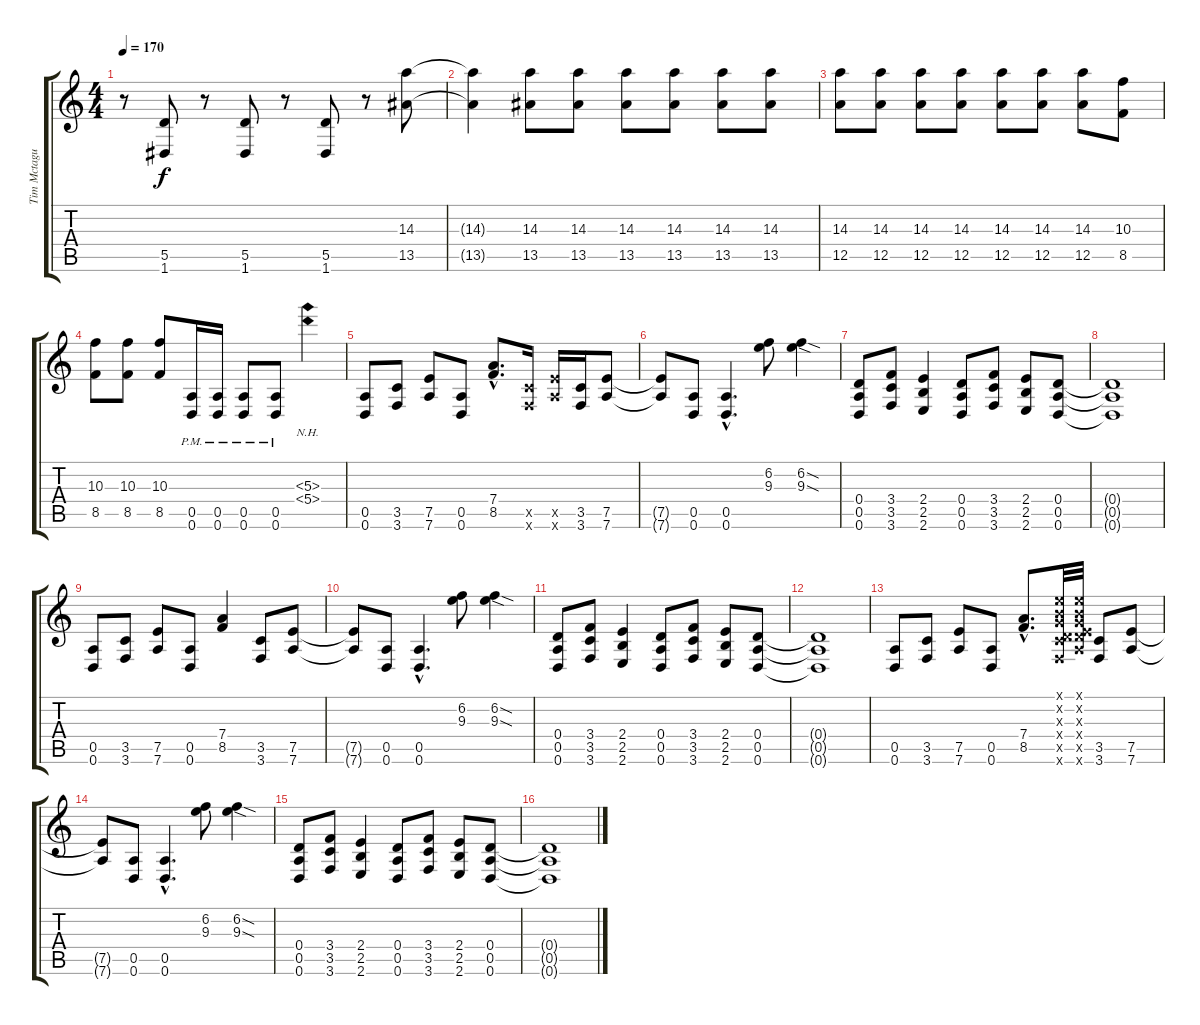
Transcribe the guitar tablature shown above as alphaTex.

\track ("Tim Mctague" "Tim Mctagu") {instrument distortionguitar}
\staff {score tabs}
\tuning (E4 B3 G3 D3 A2 D2) {hide}
\ts (4 4)
\tempo 170
\clef g2
\ks c
r.8{dy f} (5.5 1.6).8 r.8 (5.5 1.6).8 r.8 (5.5 1.6).8 r.8 (14.3 13.5).8 |
(14.3{t} 13.5{t}).4 (14.3 13.5).8 (14.3 13.5).8 (14.3 13.5).8 (14.3 13.5).8 (14.3 13.5).8 (14.3 13.5).8 |
(14.3 12.5).8 (14.3 12.5).8 (14.3 12.5).8 (14.3 12.5).8 (14.3 12.5).8 (14.3 12.5).8 (14.3 12.5).8 (10.3 8.5).8 |
(10.3 8.5).8 (10.3 8.5).8 (10.3 8.5).8 (0.5{pm} 0.6{pm}).16 (0.5{pm} 0.6{pm}).16 (0.5{pm} 0.6{pm}).8 (0.5{pm} 0.6{pm}).8 (5.3{nh} 5.4{nh}).4 |
(0.5 0.6).8 (3.5 3.6).8 (7.5 7.6).8 (0.5 0.6).8 (7.4{hac} 8.5{hac}).8{d} (3.5{x} 3.6{x}).16 (7.5{x} 7.6{x}).16 (3.5 3.6).16 (7.5 7.6).8 |
(7.5{t} 7.6{t}).8 (0.5 0.6).8 (0.5{hac} 0.6{hac}).4{d} (6.2 9.3).8 (6.2{sod} 9.3{sod}).4 |
(0.4 0.5 0.6).8 (3.4 3.5 3.6).8 (2.4 2.5 2.6).4 (0.4 0.5 0.6).8 (3.4 3.5 3.6).8 (2.4 2.5 2.6).8 (0.4 0.5 0.6).8 |
(0.4{t} 0.5{t} 0.6{t}).1 |
(0.5 0.6).8 (3.5 3.6).8 (7.5 7.6).8 (0.5 0.6).8 (7.4 8.5).4 (3.5 3.6).8 (7.5 7.6).8 |
(7.5{t} 7.6{t}).8 (0.5 0.6).8 (0.5{hac} 0.6{hac}).4{d} (6.2 9.3).8 (6.2{sod} 9.3{sod}).4 |
(0.4 0.5 0.6).8 (3.4 3.5 3.6).8 (2.4 2.5 2.6).4 (0.4 0.5 0.6).8 (3.4 3.5 3.6).8 (2.4 2.5 2.6).8 (0.4 0.5 0.6).8 |
(0.4{t} 0.5{t} 0.6{t}).1 |
(0.5 0.6).8 (3.5 3.6).8 (7.5 7.6).8 (0.5 0.6).8 (7.4{hac} 8.5{hac}).8{d} (0.1{x} 0.2{x} 0.3{x} 0.4{x} 3.5{x} 3.6{x}).32 (0.1{x} 0.2{x} 0.3{x} 0.4{x} 7.5{x} 7.6{x}).32 (3.5 3.6).8 (7.5 7.6).8 |
(7.5{t} 7.6{t}).8 (0.5 0.6).8 (0.5{hac} 0.6{hac}).4{d} (6.2 9.3).8 (6.2{sod} 9.3{sod}).4 |
(0.4 0.5 0.6).8 (3.4 3.5 3.6).8 (2.4 2.5 2.6).4 (0.4 0.5 0.6).8 (3.4 3.5 3.6).8 (2.4 2.5 2.6).8 (0.4 0.5 0.6).8 |
(0.4{t} 0.5{t} 0.6{t}).1
